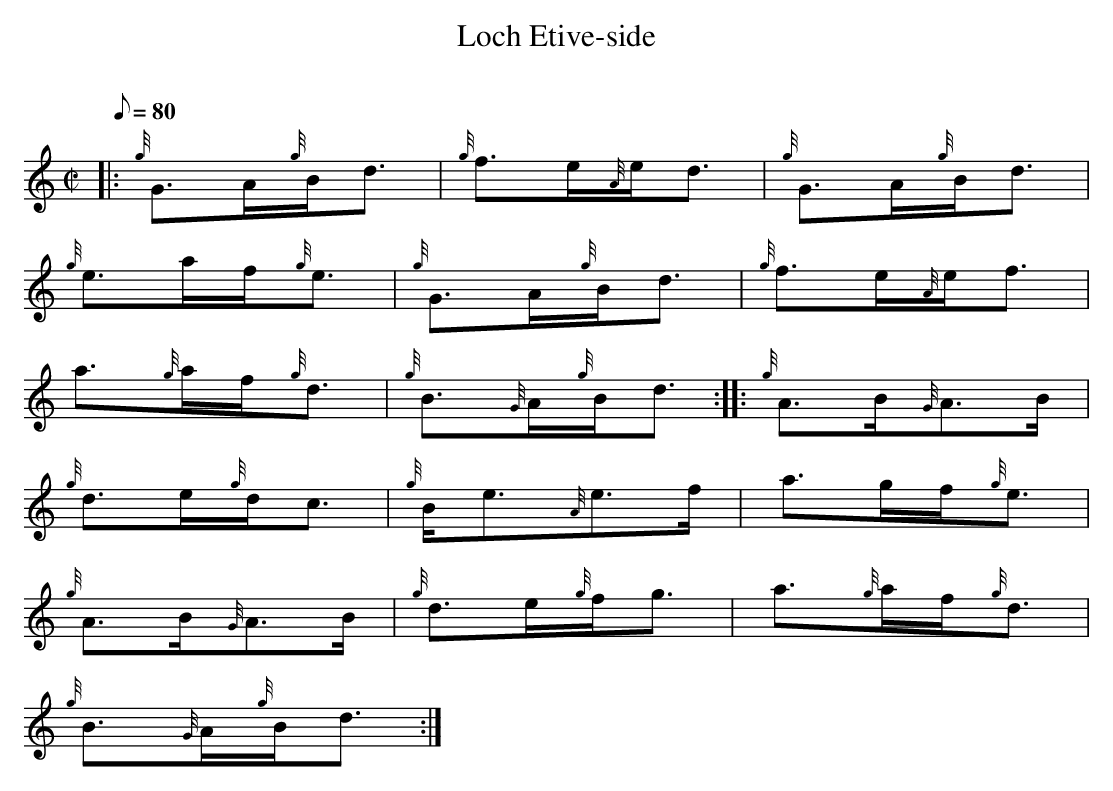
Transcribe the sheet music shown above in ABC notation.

X:1
T:Loch Etive-side
M:C|
L:1/8
Q:80
C:
K:HP
|: {g}G3/2A/2{g}B/2d3/2 | \
{g}f3/2e/2{A}e/2d3/2 | \
{g}G3/2A/2{g}B/2d3/2 |
{g}e3/2a/2f/2{g}e3/2 | \
{g}G3/2A/2{g}B/2d3/2 | \
{g}f3/2e/2{A}e/2f3/2 |
a3/2{g}a/2f/2{g}d3/2 | \
{g}B3/2{G}A/2{g}B/2d3/2 :: \
{g}A3/2B/2{G}A3/2B/2 |
{g}d3/2e/2{g}d/2c3/2 | \
{g}B/2e3/2{A}e3/2f/2 | \
a3/2g/2f/2{g}e3/2 |
{g}A3/2B/2{G}A3/2B/2 | \
{g}d3/2e/2{g}f/2g3/2 | \
a3/2{g}a/2f/2{g}d3/2 |
{g}B3/2{G}A/2{g}B/2d3/2 :|
